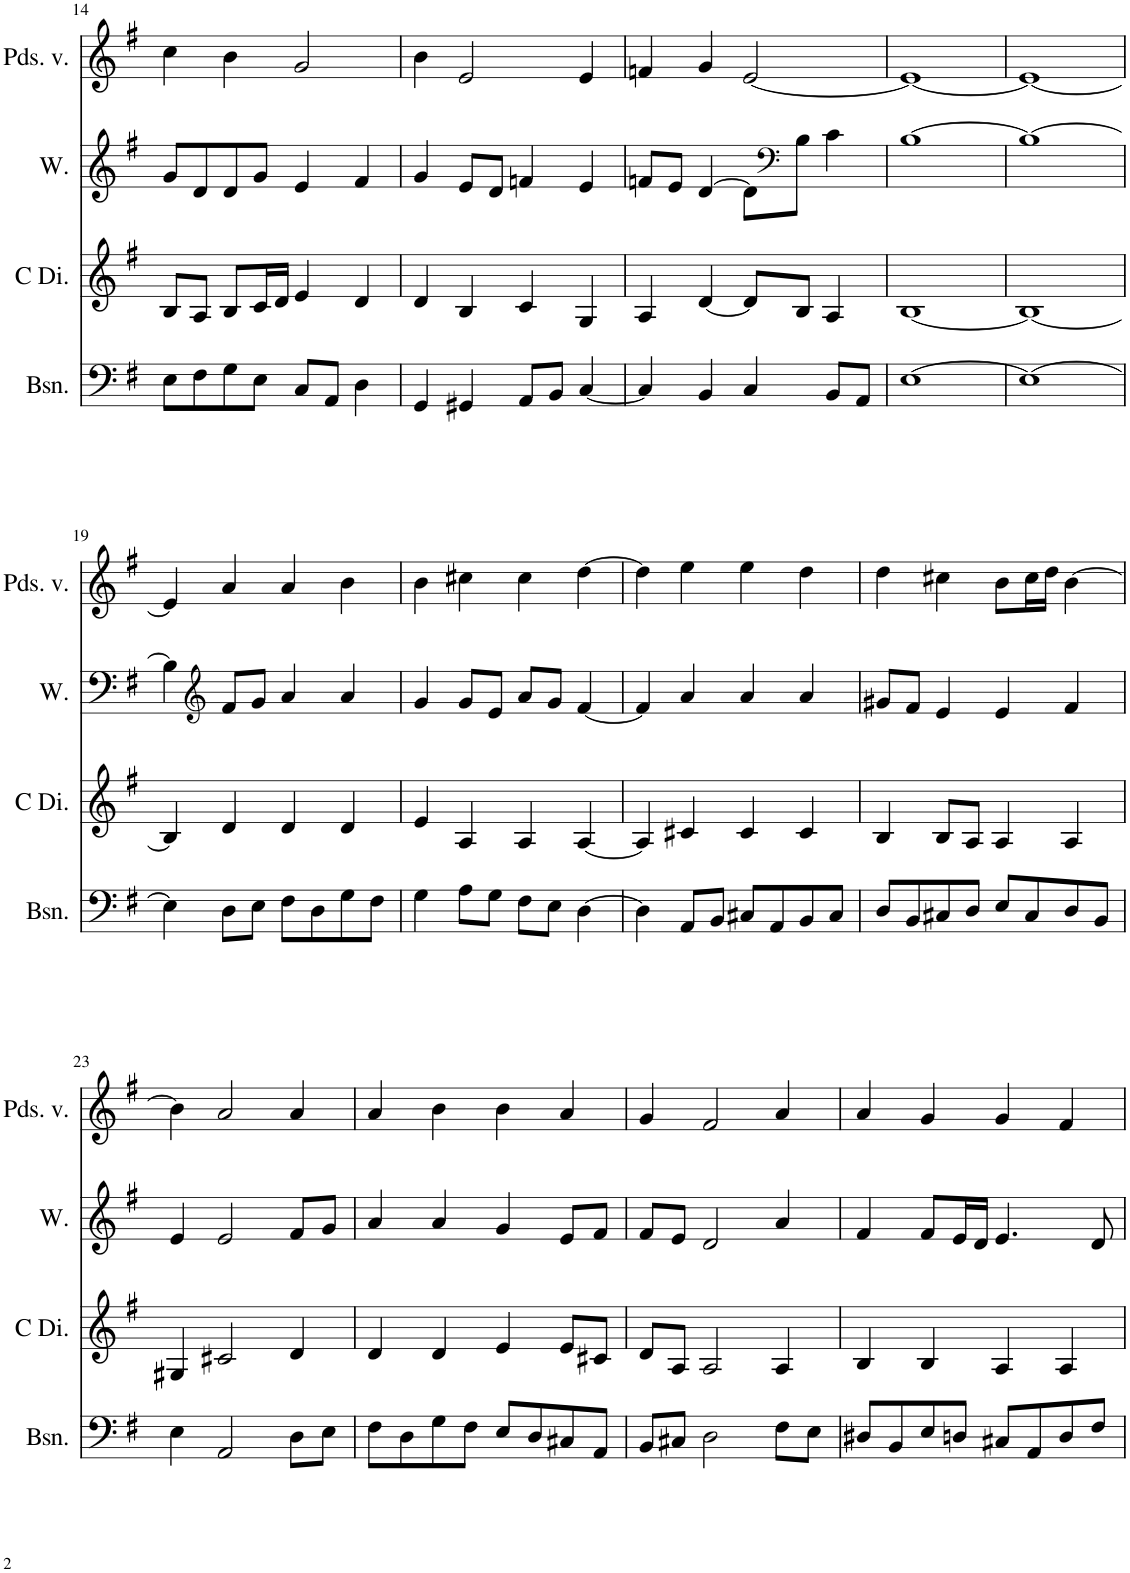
**kern	**kern	**kern	**kern
*part4	*part3	*part2	*part1
*staff4	*staff3	*staff2	*staff1
*I"Bassoon, Bassoon	*I"C Dizi, Piccolo	*I"Winds, Flute	*I"Pardessus de viole, Violin
*I'Bsn.	*I'C Di.	*I'W.	*I'Pds. v.
!!LO:PB:g=z
*clefF4	*clefG2	*clefG2	*clefG2
*	*Trd-7c-12	*	*
*k[f#]	*k[f#]	*k[f#]	*k[f#]
*M4/4	*M4/4	*M4/4	*M4/4
=14	=14	=14	=14
8E\L	8B/L	8g/L	4cc\
8F#\	8A/J	8d/	.
8G\	8B/L	8d/	4b\
8E\J	16c/L	8g/J	.
.	16d/JJ	.	.
8C/L	4e/	4e/	2g/
8AA/J	.	.	.
4D\	4d/	4f#/	.
=15	=15	=15	=15
4GG/	4d/	4g/	4b\
4GG#X/	4B/	8e/L	2e/
.	.	8d/J	.
8AA/L	4c/	4fn/	.
8BB/J	.	.	.
[4C/	4G/	4e/	4e/
=16	=16	=16	=16
4C/]	4A/	8fn/L	4fn/
.	.	8e/J	.
4BB/	[4d/	[4d/	4g/
4C/	8d/L]	8d\L]	[2e/
*	*	*clefF4	*
.	8B/J	8B\J	.
8BB/L	4A/	4c\	.
8AA/J	.	.	.
=17	=17	=17	=17
[1E	[1B	[1B	1e_
=18	=18	=18	=18
1E_	1B_	1B_	1e_
!!LO:LB:g=z
=19	=19	=19	=19
4E\]	4B/]	4B\]	4e/]
*	*	*clefG2	*
8D\L	4d/	8f#/L	4a/
8E\J	.	8g/J	.
8F#\L	4d/	4a/	4a/
8D\	.	.	.
8G\	4d/	4a/	4b\
8F#\J	.	.	.
=20	=20	=20	=20
4G\	4e/	4g/	4b\
8A\L	4A/	8g/L	4cc#X\
8G\J	.	8e/J	.
8F#\L	4A/	8a/L	4cc#\
8E\J	.	8g/J	.
[4D\	[4A/	[4f#/	[4dd\
=21	=21	=21	=21
4D\]	4A/]	4f#/]	4dd\]
8AA/L	4c#X/	4a/	4ee\
8BB/J	.	.	.
8C#X/L	4c#/	4a/	4ee\
8AA/	.	.	.
8BB/	4c#/	4a/	4dd\
8C#/J	.	.	.
=22	=22	=22	=22
8D/L	4B/	8g#X/L	4dd\
8BB/	.	8f#/J	.
8C#X/	8B/L	4e/	4cc#X\
8D/J	8A/J	.	.
8E/L	4A/	4e/	8b\L
8C#/	.	.	16cc#\L
.	.	.	16dd\JJ
8D/	4A/	4f#/	[4b\
8BB/J	.	.	.
!!LO:LB:g=z
=23	=23	=23	=23
4E\	4G#X/	4e/	4b\]
2AA/	2c#X/	2e/	2a/
8D\L	4d/	8f#/L	4a/
8E\J	.	8g/J	.
=24	=24	=24	=24
8F#\L	4d/	4a/	4a/
8D\	.	.	.
8G\	4d/	4a/	4b\
8F#\J	.	.	.
8E/L	4e/	4g/	4b\
8D/	.	.	.
8C#X/	8e/L	8e/L	4a/
8AA/J	8c#X/J	8f#/J	.
=25	=25	=25	=25
8BB/L	8d/L	8f#/L	4g/
8C#X/J	8A/J	8e/J	.
2D\	2A/	2d/	2f#/
8F#\L	4A/	4a/	4a/
8E\J	.	.	.
=26	=26	=26	=26
8D#X/L	4B/	4f#/	4a/
8BB/	.	.	.
8E/	4B/	8f#/L	4g/
8Dn/J	.	16e/L	.
.	.	16d/JJ	.
8C#X/L	4A/	4.e/	4g/
8AA/	.	.	.
8D/	4A/	.	4f#/
8F#/J	.	8d/	.
=	=	=	=
*-	*-	*-	*-
